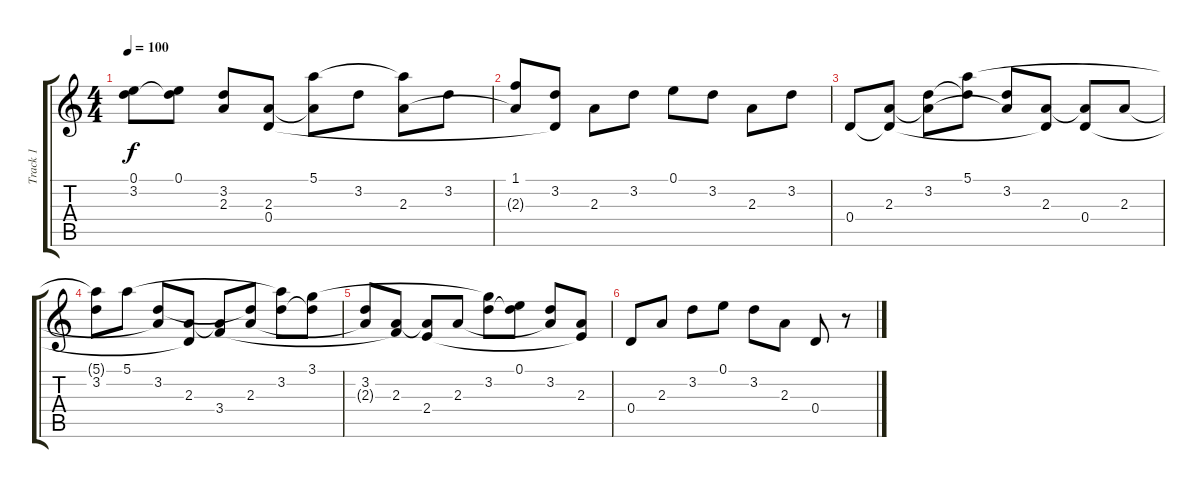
\track ("Track 1" "Track 1") {instrument electricguitarclean}
\staff {score tabs}
\tuning (E4 B3 G3 D3 A2 E2) {hide}
\ts (4 4)
\tempo 100
\clef g2
\ks c
(0.1{t} 3.2).8{dy f} (0.1 3.2{t}).8 (3.2 2.3{t}).8 (2.3 0.4{t}).8 (5.1 2.3{t}).8 3.2.8 (5.1{t} 2.3).8 3.2.8 |
(1.1 2.3{t}).8 (3.2 0.4{t}).8 2.3.8 3.2.8 0.1.8 3.2.8 2.3.8 3.2.8 |
0.4.8 (2.3 0.4{t}).8 (3.2 2.3{t}).8 (5.1 3.2{t}).8 (3.2 2.3{t}).8 (2.3 0.4{t}).8 (2.3{t} 0.4).8 2.3.8 |
(5.1{t} 3.2).8 5.1.8 (3.2 2.3{t}).8 (2.3 0.4{t}).8 (2.3{t} 3.4).8 (3.2{t} 2.3).8 (5.1{t} 3.2).8 (3.1 3.2{t}).8 |
(3.2 2.3{t}).8 (2.3 3.4{t}).8 (2.3{t} 2.4).8 2.3.8 (3.1{t} 3.2).8 (0.1 3.2{t}).8 (3.2 2.3{t}).8 (2.3 2.4{t}).8 |
0.4.8 2.3.8 3.2.8 0.1.8 3.2.8 2.3.8 0.4.8 r.8
